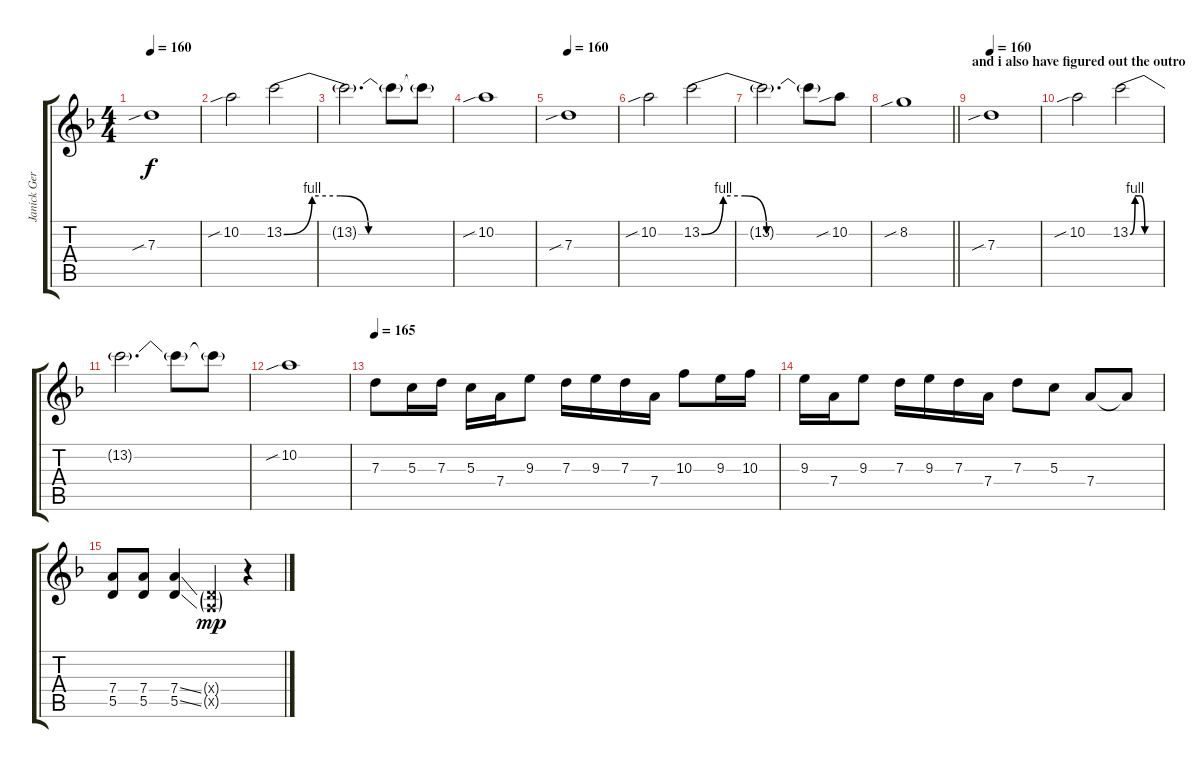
\track ("Janick Gers" "Janick Ger") {instrument acousticguitarsteel}
\staff {score tabs}
\tuning (E4 B3 G3 D3 A2 E2) {hide}
\ts (4 4)
\tempo 160
\clef g2
\ks f
7.3{sib}.1{dy f} |
10.2{sib}.2 13.2{be (custom 0 0 10 4 20 4 30 0 60 0)}.2 |
13.2{t}.2{d} 13.2{t}.8 13.2{t}.8 |
10.2{sib}.1 |
\tempo 160
7.3{sib}.1 |
10.2{sib}.2 13.2{be (custom 0 0 10 4 20 4 30 0 60 0)}.2 |
13.2{t}.2{d} 13.2{t}.8 10.2{sib}.8 |
\barLineRight lightlight
8.2{sib}.1 |
\section ("" "and i also have figured out the outro")
\tempo 160
7.3{sib}.1 |
10.2{sib}.2 13.2{be (custom 0 0 10 4 20 4 30 0 60 0)}.2 |
13.2{t}.2{d} 13.2{t}.8 13.2{t}.8 |
10.2{sib}.1 |
\tempo 165
7.3.8 5.3.16 7.3.16 5.3.16 7.4.16 9.3.8 7.3.16 9.3.16 7.3.16 7.4.16 10.3.8 9.3.16 10.3.16 |
9.3.16 7.4.16 9.3.8 7.3.16 9.3.16 7.3.16 7.4.16 7.3.8 5.3.8 7.4.8 7.4{t}.8 |
(7.4 5.5).8 (7.4 5.5).8 (7.4{ss} 5.5{ss}).4 (0.4{g x} 0.5{g x}).4{dy mp} r.4
